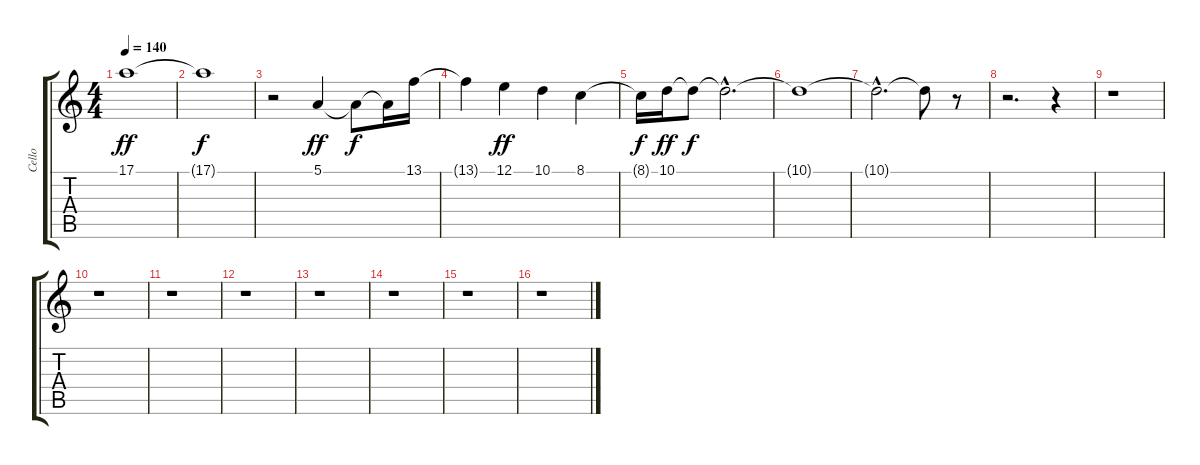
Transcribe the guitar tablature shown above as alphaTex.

\track ("Cello" "Cello") {instrument cello}
\staff {score tabs}
\tuning (E4 B3 G3 D3 A2 E2) {hide}
\ts (4 4)
\tempo 140
\clef g2
\ks c
17.1.1{dy ff} |
17.1{t}.1{dy f} |
r.2 5.1.4{dy ff volume 8} 5.1{t}.8{dy f} 5.1{t}.16 13.1.16{volume 15} |
13.1{t}.4{volume 15} 12.1.4{dy ff volume 16} 10.1.4 8.1.4 |
8.1{t}.16{dy f} 10.1.16{dy ff} 10.1{t}.8{dy f} 10.1{hac t}.2{d} |
10.1{t}.1 |
10.1{hac t}.2{d} 10.1{t}.8 r.8 |
r.2{d} r.4 |
r.1 |
r.1 |
r.1 |
r.1 |
r.1 |
r.1 |
r.1 |
r.1
